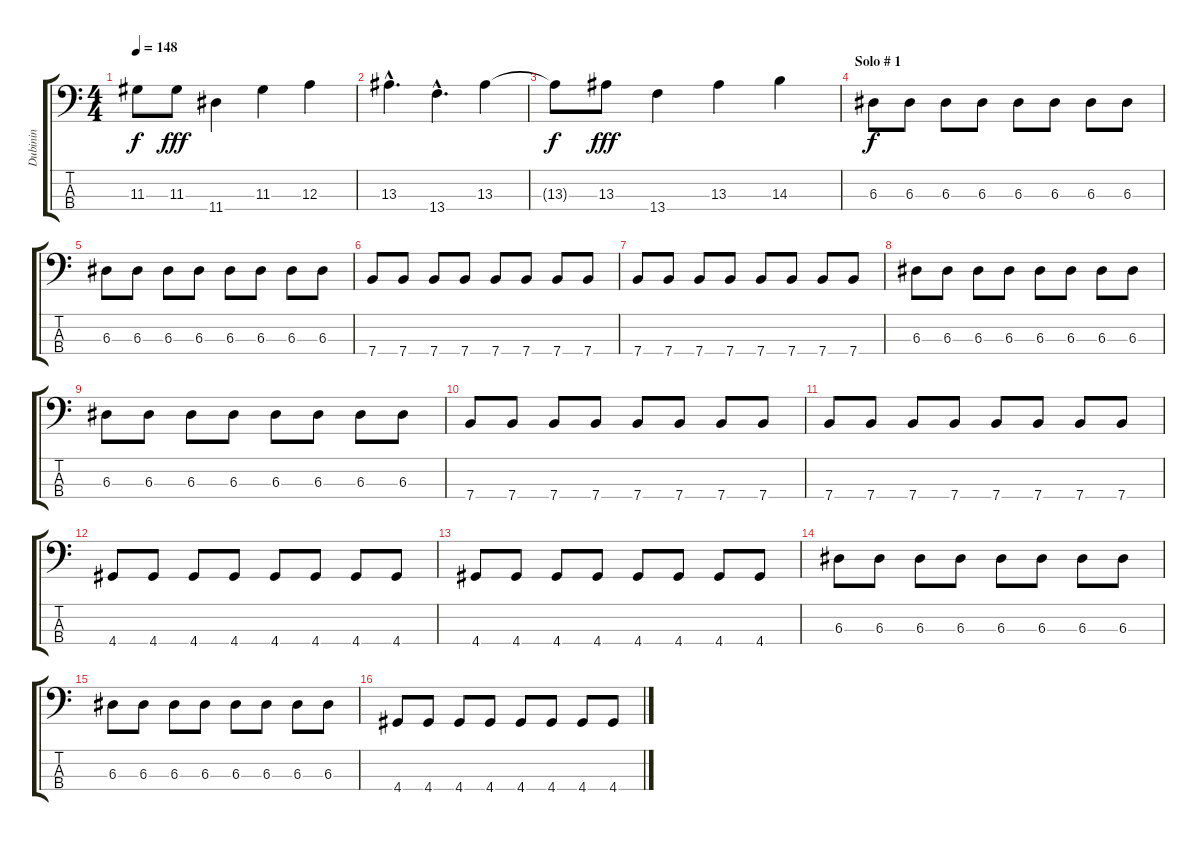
\track ("Dubinin" "Dubinin") {instrument electricbassfinger}
\staff {score tabs}
\tuning (G2 D2 A1 E1) {hide}
\ts (4 4)
\tempo 148
\clef f4
\ks c
11.3{t}.8{dy f} 11.3.8{dy fff} 11.4.4 11.3.4 12.3.4 |
13.3{hac}.4{d} 13.4{hac}.4{d} 13.3.4 |
13.3{t}.8{dy f} 13.3.8{dy fff} 13.4.4 13.3.4 14.3.4 |
\section ("" "Solo # 1")
6.3.8{dy f} 6.3.8 6.3.8 6.3.8 6.3.8 6.3.8 6.3.8 6.3.8 |
6.3.8 6.3.8 6.3.8 6.3.8 6.3.8 6.3.8 6.3.8 6.3.8 |
7.4.8 7.4.8 7.4.8 7.4.8 7.4.8 7.4.8 7.4.8 7.4.8 |
7.4.8 7.4.8 7.4.8 7.4.8 7.4.8 7.4.8 7.4.8 7.4.8 |
6.3.8 6.3.8 6.3.8 6.3.8 6.3.8 6.3.8 6.3.8 6.3.8 |
6.3.8 6.3.8 6.3.8 6.3.8 6.3.8 6.3.8 6.3.8 6.3.8 |
7.4.8 7.4.8 7.4.8 7.4.8 7.4.8 7.4.8 7.4.8 7.4.8 |
7.4.8 7.4.8 7.4.8 7.4.8 7.4.8 7.4.8 7.4.8 7.4.8 |
4.4.8 4.4.8 4.4.8 4.4.8 4.4.8 4.4.8 4.4.8 4.4.8 |
4.4.8 4.4.8 4.4.8 4.4.8 4.4.8 4.4.8 4.4.8 4.4.8 |
6.3.8 6.3.8 6.3.8 6.3.8 6.3.8 6.3.8 6.3.8 6.3.8 |
6.3.8 6.3.8 6.3.8 6.3.8 6.3.8 6.3.8 6.3.8 6.3.8 |
4.4.8 4.4.8 4.4.8 4.4.8 4.4.8 4.4.8 4.4.8 4.4.8
